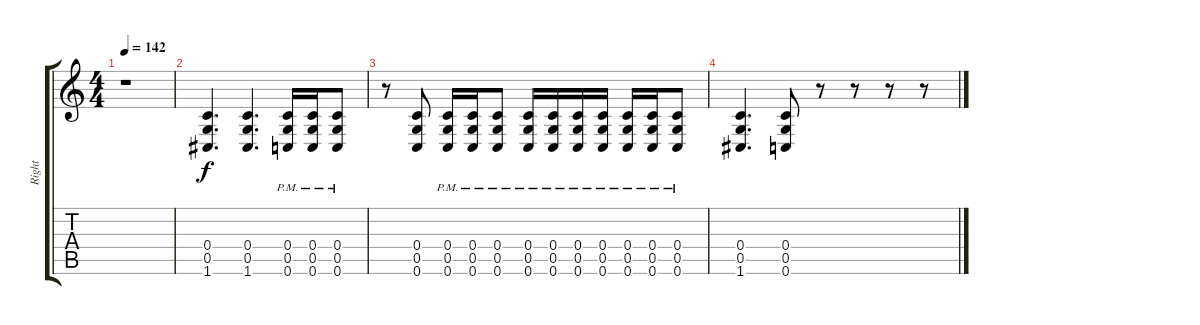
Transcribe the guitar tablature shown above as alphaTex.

\track ("Right" "Right") {instrument overdrivenguitar}
\staff {score tabs}
\tuning (D4 A3 F3 C3 G2 C2) {hide}
\ts (4 4)
\tempo 142
\clef g2
\ks c
r.1{dy f} |
(0.4 0.5 1.6).4{d} (0.4 0.5 1.6).4{d} (0.4{pm} 0.5{pm} 0.6{pm}).16 (0.4{pm} 0.5{pm} 0.6{pm}).16 (0.4{pm} 0.5{pm} 0.6{pm}).8 |
r.8 (0.4 0.5 0.6).8 (0.4{pm} 0.5{pm} 0.6{pm}).16 (0.4{pm} 0.5{pm} 0.6{pm}).16 (0.4{pm} 0.5{pm} 0.6{pm}).8 (0.4{pm} 0.5{pm} 0.6{pm}).16 (0.4{pm} 0.5{pm} 0.6{pm}).16 (0.4{pm} 0.5{pm} 0.6{pm}).16 (0.4{pm} 0.5{pm} 0.6{pm}).16 (0.4{pm} 0.5{pm} 0.6{pm}).16 (0.4{pm} 0.5{pm} 0.6{pm}).16 (0.4{pm} 0.5{pm} 0.6{pm}).8 |
(0.4 0.5 1.6).4{d} (0.4 0.5 0.6).8 r.8 r.8 r.8 r.8
